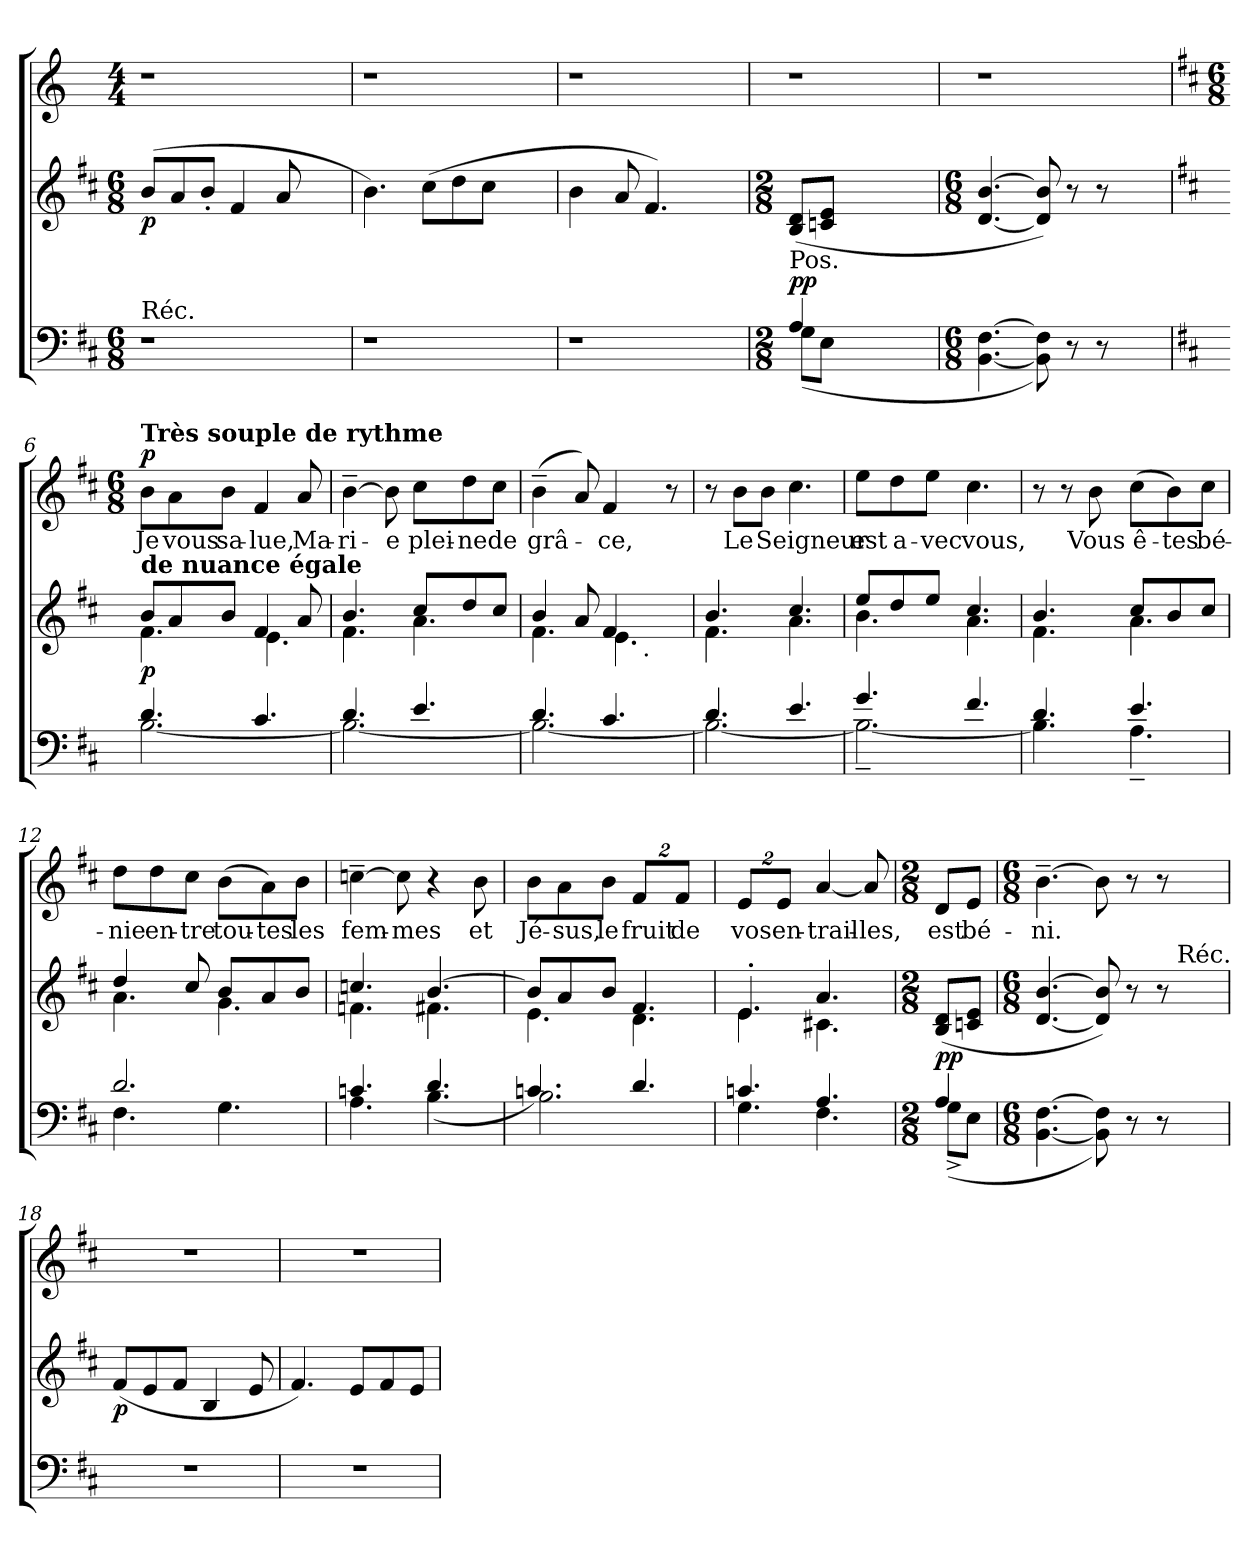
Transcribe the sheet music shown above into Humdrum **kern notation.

**kern	**dynam	**kern	**dynam	**kern	**text	**dynam
*part3	*part3	*part2	*part2	*part1	*part1	*part1
*staff3	*staff3	*staff2	*staff2	*staff1	*staff1	*staff1
*clefF4	*	*clefG2	*	*clefG2	*	*
*k[f#c#]	*	*k[f#c#]	*	*k[]	*	*
*D:	*	*D:	*	*C:	*	*
*M6/8	*	*M6/8	*	*M4/4	*	*
=1	=1	=1	=1	=1	=1	=1
!LO:TX:a:t=Réc.	!	!	!	!	!	!
!LO:N:vis=1	!	!	!LO:DY:b	!	!	!
2.r	.	(>8b/L	p	1r	.	.
.	.	8a/	.	.	.	.
.	.	8b'</J	.	.	.	.
.	.	4f#/	.	.	.	.
.	.	8a/	.	.	.	.
4ryy	.	4ryy	.	.	.	.
=2	=2	=2	=2	=2	=2	=2
!LO:N:vis=1	!	!	!	!	!	!
2.r	.	4.b\)	.	1r	.	.
.	.	(>8cc#\L	.	.	.	.
.	.	8dd\	.	.	.	.
.	.	8cc#\J	.	.	.	.
4ryy	.	4ryy	.	.	.	.
=3	=3	=3	=3	=3	=3	=3
!LO:N:vis=1	!	!	!	!	!	!
2.r	.	4b\	.	1r	.	.
.	.	8a/	.	.	.	.
.	.	4.f#/)	.	.	.	.
4ryy	.	4ryy	.	.	.	.
=4	=4	=4	=4	=4	=4	=4
*M2/8	*	*M2/8	*	*	*	*
*^	*	*	*	*	*	*
!	!	!	!LO:TX:b:t=Pos.	!	!	!	!
!	!	!LO:DY:a	!	!	!	!	!
4A/	(<8G\L	pp	(>8B/ 8d/L	.	1r	.	.
.	8E\J	.	8cn/ 8e/J	.	.	.	.
2.ryy	2.ryy	.	2.ryy	.	.	.	.
*v	*v	*	*	*	*	*	*
=5	=5	=5	=5	=5	=5	=5
*M6/8	*	*M6/8	*	*	*	*
[<4.BB\ [>4.F#\	.	[<4.d/ [>4.b/	.	1r	.	.
8BB\] 8F#\])	.	8d/] 8b/])	.	.	.	.
8r	.	8r	.	.	.	.
8r	.	8r	.	.	.	.
4ryy	.	4ryy	.	.	.	.
!!LO:LB:g=z
=6	=6	=6	=6	=6	=6	=6
*	*	*	*	*k[f#c#]	*	*
*	*	*	*	*D:	*	*
*	*	*	*	*M6/8	*	*
*^	*	*^	*	*	*	*
!	!	!	!	!	!	!LO:TX:a:B:t=Très souple de rythme	!	!
!	!	!	!LO:TX:a:B:t=de nuance égale	!	!	!	!	!
!	!	!LO:DY:a	!	!	!	!	!LO:LY:b	!LO:DY:b
4.d/	[<2.B\	p	8b/L	4.f#\	.	8b\L	Je	p
!	!	!	!	!	!	!	!LO:LY:b	!
.	.	.	8a/	.	.	8a\	vous	.
!	!	!	!	!	!	!	!LO:LY:b	!
.	.	.	8b/J	.	.	8b\J	sa-	.
!	!	!	!	!	!	!	!LO:LY:b:rj	!
4.c#/	.	.	4f#/	4.e\	.	4f#/	-lue,	.
!	!	!	!	!	!	!	!LO:LY:b	!
.	.	.	8a/	.	.	8a/	Ma-	.
=7	=7	=7	=7	=7	=7	=7	=7	=7
!	!	!	!	!	!	!	!LO:LY:b	!
4.d/	2.B\_	.	4.b/	4.f#\	.	[>4b~>\	-ri-	.
!	!	!	!	!	!	!	!LO:LY:b	!
.	.	.	.	.	.	8b\]	-e	.
!	!	!	!	!	!	!	!LO:LY:b	!
4.e/	.	.	8cc#/L	4.a\	.	8cc#\L	plei-	.
!	!	!	!	!	!	!	!LO:LY:b:rj	!
.	.	.	8dd/	.	.	8dd\	-ne	.
!	!	!	!	!	!	!	!LO:LY:b	!
.	.	.	8cc#/J	.	.	8cc#\J	de	.
=8	=8	=8	=8	=8	=8	=8	=8	=8
!	!	!	!	!	!	!	!LO:LY:b	!
*	*	*	*	*^	*	*	*	*
4.d/	2.B\_	.	4b/	4.f#\	2ryy	.	(>4b~>\	grâ-	.
.	.	.	8a/	.	.	.	8a/)	.	.
!	!	!	!	!	!	!	!	!LO:LY:b	!
4.c#/	.	.	4f#/	4.e\	.	.	4f#/	-ce,	.
.	.	.	.	.	32ryy	.	.	.	.
!	!	!	!	!	!LO:TX:b:t=.	!	!	!	!
.	.	.	.	.	8..ryy	.	.	.	.
.	.	.	8ryy	.	.	.	8r	.	.
*	*	*	*	*v	*v	*	*	*	*
=9	=9	=9	=9	=9	=9	=9	=9	=9
4.d/	2.B\_	.	4.b/	4.f#\	.	8r	.	.
!	!	!	!	!	!	!	!LO:LY:b	!
.	.	.	.	.	.	8b\L	Le	.
!	!	!	!	!	!	!	!LO:LY:b	!
.	.	.	.	.	.	8b\J	Seigneur	.
4.e/	.	.	4.cc#/	4.a\	.	4.cc#\	.	.
=10	=10	=10	=10	=10	=10	=10	=10	=10
!	!	!	!	!	!	!	!LO:LY:b	!
4.g/	2.B~<\_	.	8ee/L	4.b\	.	8ee\L	est	.
!	!	!	!	!	!	!	!LO:LY:b	!
.	.	.	8dd/	.	.	8dd\	a-	.
!	!	!	!	!	!	!	!LO:LY:b	!
.	.	.	8ee/J	.	.	8ee\J	-vec	.
!	!	!	!	!	!	!	!LO:LY:b	!
4.f#/	.	.	4.cc#/	4.a\	.	4.cc#\	vous,	.
!!LO:LB:g=z
=11	=11	=11	=11	=11	=11	=11	=11	=11
4.d/	4.B\]	.	4.b/	4.f#\	.	8r	.	.
.	.	.	.	.	.	8r	.	.
!	!	!	!	!	!	!	!LO:LY:b	!
.	.	.	.	.	.	8b\	Vous	.
!	!	!	!	!	!	!	!LO:LY:b	!
4.e/	4.A~<\	.	8cc#/L	4.a\	.	(>8cc#\L	ê-	.
!	!	!	!	!	!	!	!LO:LY:b	!
.	.	.	8b/	.	.	8b\)	-tes	.
!	!	!	!	!	!	!	!LO:LY:b	!
.	.	.	8cc#/J	.	.	8cc#\J	bé-	.
=12	=12	=12	=12	=12	=12	=12	=12	=12
!	!	!	!	!	!	!	!LO:LY:b	!
2.d/	4.F#\	.	4dd/	4.a\	.	8dd\L	-nie	.
!	!	!	!	!	!	!	!LO:LY:b	!
.	.	.	.	.	.	8dd\	en-	.
!	!	!	!	!	!	!	!LO:LY:b	!
.	.	.	8cc#/	.	.	8cc#\J	-tre	.
!	!	!	!	!	!	!	!LO:LY:b	!
.	4.G\	.	8b/L	4.g\	.	(>8b\L	tou-	.
!	!	!	!	!	!	!	!LO:LY:b:rj	!
.	.	.	8a/	.	.	8a\)	-tes	.
!	!	!	!	!	!	!	!LO:LY:b	!
.	.	.	8b/J	.	.	8b\J	les	.
=13	=13	=13	=13	=13	=13	=13	=13	=13
!	!	!	!	!	!	!	!LO:LY:b	!
4.cn/	4.A\	.	4.ccn/	4.fn\	.	[>4ccn~>\	fem-	.
!	!	!	!	!	!	!	!LO:LY:b	!
.	.	.	.	.	.	8cc\]	-mes	.
4.d/	(<4.B\	.	[>4.b/	4.f#X\	.	4r	.	.
!	!	!	!	!	!	!	!LO:LY:b	!
.	.	.	.	.	.	8b\	et	.
=14	=14	=14	=14	=14	=14	=14	=14	=14
!	!	!	!	!	!	!	!LO:LY:b	!
4.cn/)	2.B\	.	8b/L]	4.e\	.	8b\L	Jé-	.
!	!	!	!	!	!	!	!LO:LY:b:rj	!
.	.	.	8a/	.	.	8a\	-sus,	.
!	!	!	!	!	!	!	!LO:LY:b	!
.	.	.	8b/J	.	.	8b\J	le	.
!	!	!	!	!	!	!	!LO:LY:b	!
4.d/	.	.	4.f#/	4.d\	.	16%3f#/L	fruit	.
!	!	!	!	!	!	!	!LO:LY:b	!
.	.	.	.	.	.	16%3f#/J	de	.
!!LO:LB:g=z
=15	=15	=15	=15	=15	=15	=15	=15	=15
!	!	!	!	!	!	!	!LO:LY:b	!
4.cn/	4.G\	.	4.e'>/	4.e\	.	16%3e/L	vos	.
!	!	!	!	!	!	!	!LO:LY:b	!
.	.	.	.	.	.	16%3e/J	en-	.
!	!	!	!	!	!	!	!LO:LY:b	!
4.A/	4.F#\	.	4.a/	4.c#X\	.	[<4a/	-trail-	.
!	!	!	!	!	!	!	!LO:LY:b	!
.	.	.	.	.	.	8a/]	-les,	.
*	*	*	*v	*v	*	*	*	*
=16	=16	=16	=16	=16	=16	=16	=16
*M2/8	*	*	*M2/8	*	*M2/8	*	*
!	!	!	!	!LO:DY:b	!	!LO:LY:b	!
4A/	(<8G^<\L	.	(>8B/ 8d/L	pp	8d/L	est	.
!	!	!	!	!	!	!LO:LY:b	!
.	8E\J	.	8cn/ 8e/J	.	8e/J	bé-	.
*v	*v	*	*	*	*	*	*
=17	=17	=17	=17	=17	=17	=17
*M6/8	*	*M6/8	*	*M6/8	*	*
*^	*	*	*	*	*	*
!	!	!	!	!	!	!LO:LY:b	!
*v	*v	*	*^	*	*	*	*
[<4.BB\ [>4.F#\	.	[<4.d/ [>4.b/	2ryy	.	[>4.b~>\	-ni.	.
8BB\] 8F#\])	.	8d/] 8b/])	.	.	8b\]	.	.
8r	.	8r	8.ryy	.	8r	.	.
8r	.	8r	.	.	8r	.	.
!	!	!	!LO:TX:a:t=Réc.	!	!	!	!
.	.	.	16ryy	.	.	.	.
=18	=18	=18	=18	=18	=18	=18	=18
!LO:N:vis=1	!	!	!	!LO:DY:b	!LO:N:vis=1	!	!
*	*	*v	*v	*	*	*	*
2.r	.	(>8f#/L	p	2.r	.	.
.	.	8e/	.	.	.	.
.	.	8f#/J	.	.	.	.
.	.	4B/	.	.	.	.
.	.	8e/	.	.	.	.
=19	=19	=19	=19	=19	=19	=19
!LO:N:vis=1	!	!	!	!LO:N:vis=1	!	!
2.r	.	4.f#/)	.	2.r	.	.
.	.	8e/L	.	.	.	.
.	.	8f#/	.	.	.	.
.	.	8e/J	.	.	.	.
=	=	=	=	=	=	=
*-	*-	*-	*-	*-	*-	*-
